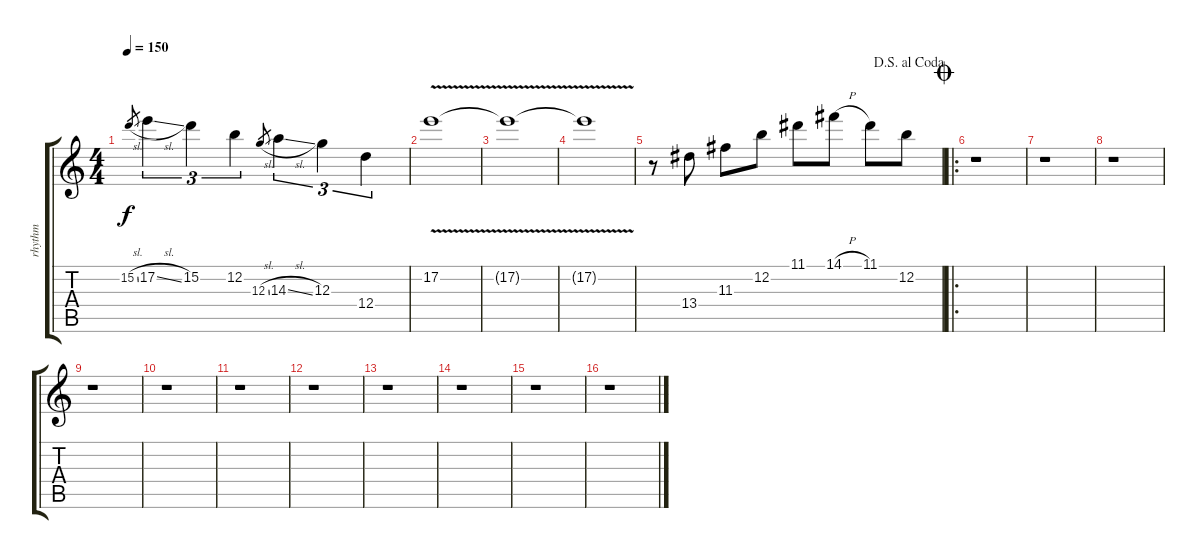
\track ("rhythm" "rhythm") {instrument distortionguitar}
\staff {score tabs}
\tuning (E4 B3 G3 D3 A2 E2) {hide}
\ts (4 4)
\tempo 150
\clef g2
\ks c
15.2{sl}.8{gr dy f} 17.2{sl}.4{tu (3 2)} 15.2.4{tu (3 2)} 12.2.4{tu (3 2)} 12.3{sl}.8{gr} 14.3{sl}.4{tu (3 2)} 12.3.4{tu (3 2)} 12.4.4{tu (3 2)} |
17.2{v}.1 |
17.2{v t}.1 |
17.2{v t}.1 |
\jump dalsegnoalcoda
r.8 13.4.8 11.3.8 12.2.8 11.1.8 14.1{h}.8 11.1.8 12.2.8 |
\ro
\jump coda
r.1 |
r.1 |
r.1 |
r.1 |
r.1 |
r.1 |
r.1 |
r.1 |
r.1 |
r.1 |
r.1
